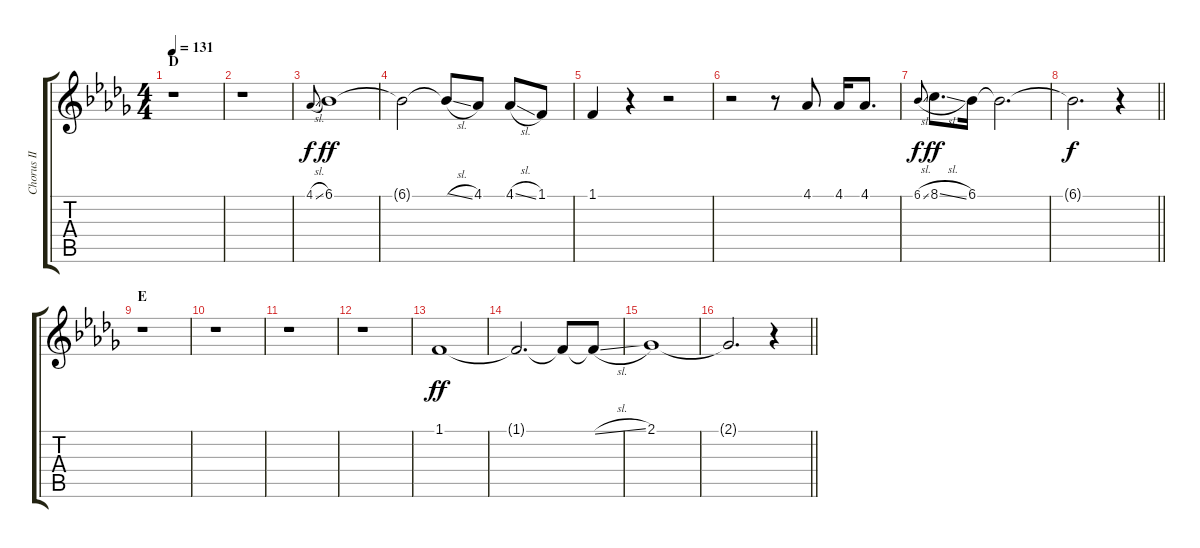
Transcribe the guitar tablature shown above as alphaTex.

\track ("Chorus II" "Chorus II") {instrument voiceoohs}
\staff {score tabs}
\tuning (E4 B3 G3 D3 A2 E2) {hide}
\ts (4 4)
\section ("" "D")
\tempo 131
\clef g2
\ks db
r.1{dy ff} |
r.1 |
4.1{sl}.8{gr onbeat dy f} 6.1.1{dy ff} |
6.1{t}.2 6.1{sl t}.8 4.1.8 4.1{sl}.8 1.1.8 |
1.1.4 r.4 r.2 |
r.2 r.8 4.1.8 4.1.16 4.1.8{d} |
6.1{sl}.8{gr onbeat dy f} 8.1{sl}.8{d dy ff} 6.1.16 6.1{t}.2{d} |
\barLineRight lightlight
6.1{t}.2{d dy f} r.4 |
\section ("" "E")
r.1 |
r.1 |
r.1 |
r.1 |
1.1.1{dy ff} |
1.1{t}.2{d} 1.1{t}.8 1.1{sl t}.8 |
2.1.1 |
\barLineRight lightlight
2.1{t}.2{d} r.4
